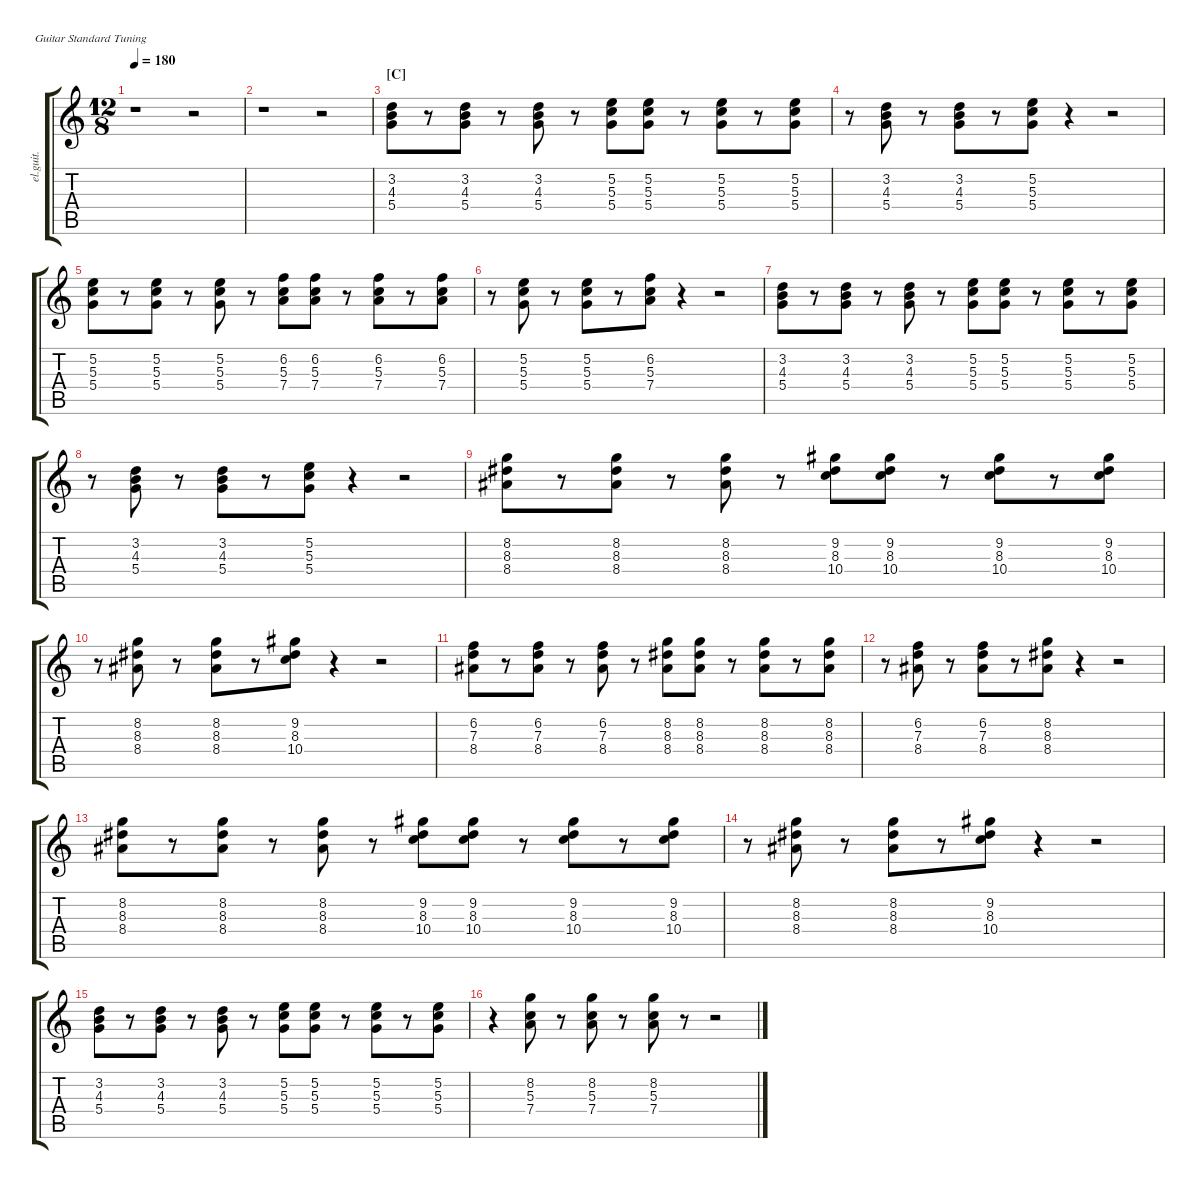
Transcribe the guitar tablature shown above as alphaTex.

\defaultSystemsLayout 2
\hideDynamics
\track ("高中正義 Rhythm" "el.guit.") {defaultSystemsLayout 2 instrument electricguitarclean}
\staff {score tabs}
\tuning (E4 B3 G3 D3 A2 E2)
\ts (12 8)
\tempo 180
\clef g2
\ks c
r.1{dy mf beam Down} r.2{beam Down} |
r.1{beam Down} r.2{beam Down} |
\section ("C" "")
(5.4 4.3 3.2).8{beam Down} r.8{beam Down} (5.4 4.3 3.2).8{beam Down} r.8{beam Down} (5.4 4.3 3.2).8{beam Down} r.8{beam Down} (5.3 5.2 5.4).8{beam Down} (5.2 5.3 5.4).8{beam Down} r.8{beam Down} (5.3 5.2 5.4).8{beam Down} r.8{beam Down} (5.3 5.2 5.4).8{beam Down} |
r.8{beam Down} (4.3 3.2 5.4).8{beam Down} r.8{beam Down} (4.3 3.2 5.4).8{beam Down} r.8{beam Down} (5.3 5.2 5.4).8{beam Down} r.4{beam Down} r.2{beam Down} |
(5.4 5.3 5.2).8{beam Down} r.8{beam Down} (5.4 5.3 5.2).8{beam Down} r.8{beam Down} (5.4 5.3 5.2).8{beam Down} r.8{beam Down} (6.2 5.3 7.4).8{beam Down} (7.4 5.3 6.2).8{beam Down} r.8{beam Down} (7.4 5.3 6.2).8{beam Down} r.8{beam Down} (7.4 5.3 6.2).8{beam Down} |
r.8{beam Down} (5.3 5.2 5.4).8{beam Down} r.8{beam Down} (5.3 5.2 5.4).8{beam Down} r.8{beam Down} (5.3 6.2 7.4).8{beam Down} r.4{beam Down} r.2{beam Down} |
(5.4 4.3 3.2).8{beam Down} r.8{beam Down} (5.4 4.3 3.2).8{beam Down} r.8{beam Down} (5.4 4.3 3.2).8{beam Down} r.8{beam Down} (5.3 5.2 5.4).8{beam Down} (5.2 5.3 5.4).8{beam Down} r.8{beam Down} (5.3 5.2 5.4).8{beam Down} r.8{beam Down} (5.3 5.2 5.4).8{beam Down} |
r.8{beam Down} (4.3 3.2 5.4).8{beam Down} r.8{beam Down} (4.3 3.2 5.4).8{beam Down} r.8{beam Down} (5.3 5.2 5.4).8{beam Down} r.4{beam Down} r.2{beam Down} |
(8.4{acc #} 8.3{acc #} 8.2).8{beam Down} r.8{beam Down} (8.4{acc #} 8.3{acc #} 8.2).8{beam Down} r.8{beam Down} (8.4{acc #} 8.3{acc #} 8.2).8{beam Down} r.8{beam Down} (9.2{acc #} 8.3{acc #} 10.4).8{beam Down} (10.4 8.3{acc #} 9.2{acc #}).8{beam Down} r.8{beam Down} (10.4 8.3{acc #} 9.2{acc #}).8{beam Down} r.8{beam Down} (10.4 8.3{acc #} 9.2{acc #}).8{beam Down} |
r.8{beam Down} (8.3{acc #} 8.2 8.4{acc #}).8{beam Down} r.8{beam Down} (8.3{acc #} 8.2 8.4{acc #}).8{beam Down} r.8{beam Down} (8.3{acc #} 9.2{acc #} 10.4).8{beam Down} r.4{beam Down} r.2{beam Down} |
(8.4{acc #} 7.3 6.2).8{beam Down} r.8{beam Down} (8.4{acc #} 7.3 6.2).8{beam Down} r.8{beam Down} (8.4{acc #} 7.3 6.2).8{beam Down} r.8{beam Down} (8.3{acc #} 8.2 8.4{acc #}).8{beam Down} (8.2 8.3{acc #} 8.4{acc #}).8{beam Down} r.8{beam Down} (8.3{acc #} 8.2 8.4{acc #}).8{beam Down} r.8{beam Down} (8.3{acc #} 8.2 8.4{acc #}).8{beam Down} |
r.8{beam Down} (7.3 6.2 8.4{acc #}).8{beam Down} r.8{beam Down} (7.3 6.2 8.4{acc #}).8{beam Down} r.8{beam Down} (8.3{acc #} 8.2 8.4{acc #}).8{beam Down} r.4{beam Down} r.2{beam Down} |
(8.4{acc #} 8.3{acc #} 8.2).8{beam Down} r.8{beam Down} (8.4{acc #} 8.3{acc #} 8.2).8{beam Down} r.8{beam Down} (8.4{acc #} 8.3{acc #} 8.2).8{beam Down} r.8{beam Down} (9.2{acc #} 8.3{acc #} 10.4).8{beam Down} (10.4 8.3{acc #} 9.2{acc #}).8{beam Down} r.8{beam Down} (10.4 8.3{acc #} 9.2{acc #}).8{beam Down} r.8{beam Down} (10.4 8.3{acc #} 9.2{acc #}).8{beam Down} |
r.8{beam Down} (8.3{acc #} 8.2 8.4{acc #}).8{beam Down} r.8{beam Down} (8.3{acc #} 8.2 8.4{acc #}).8{beam Down} r.8{beam Down} (8.3{acc #} 9.2{acc #} 10.4).8{beam Down} r.4{beam Down} r.2{beam Down} |
(5.4 4.3 3.2).8{beam Down} r.8{beam Down} (5.4 4.3 3.2).8{beam Down} r.8{beam Down} (5.4 4.3 3.2).8{beam Down} r.8{beam Down} (5.3 5.2 5.4).8{beam Down} (5.2 5.3 5.4).8{beam Down} r.8{beam Down} (5.3 5.2 5.4).8{beam Down} r.8{beam Down} (5.3 5.2 5.4).8{beam Down} |
r.4{beam Down} (5.3 8.2 7.4).8{beam Down} r.8{beam Down} (5.3 8.2 7.4).8{beam Down} r.8{beam Down} (5.3 8.2 7.4).8{beam Down} r.8{beam Down} r.2{beam Down}
